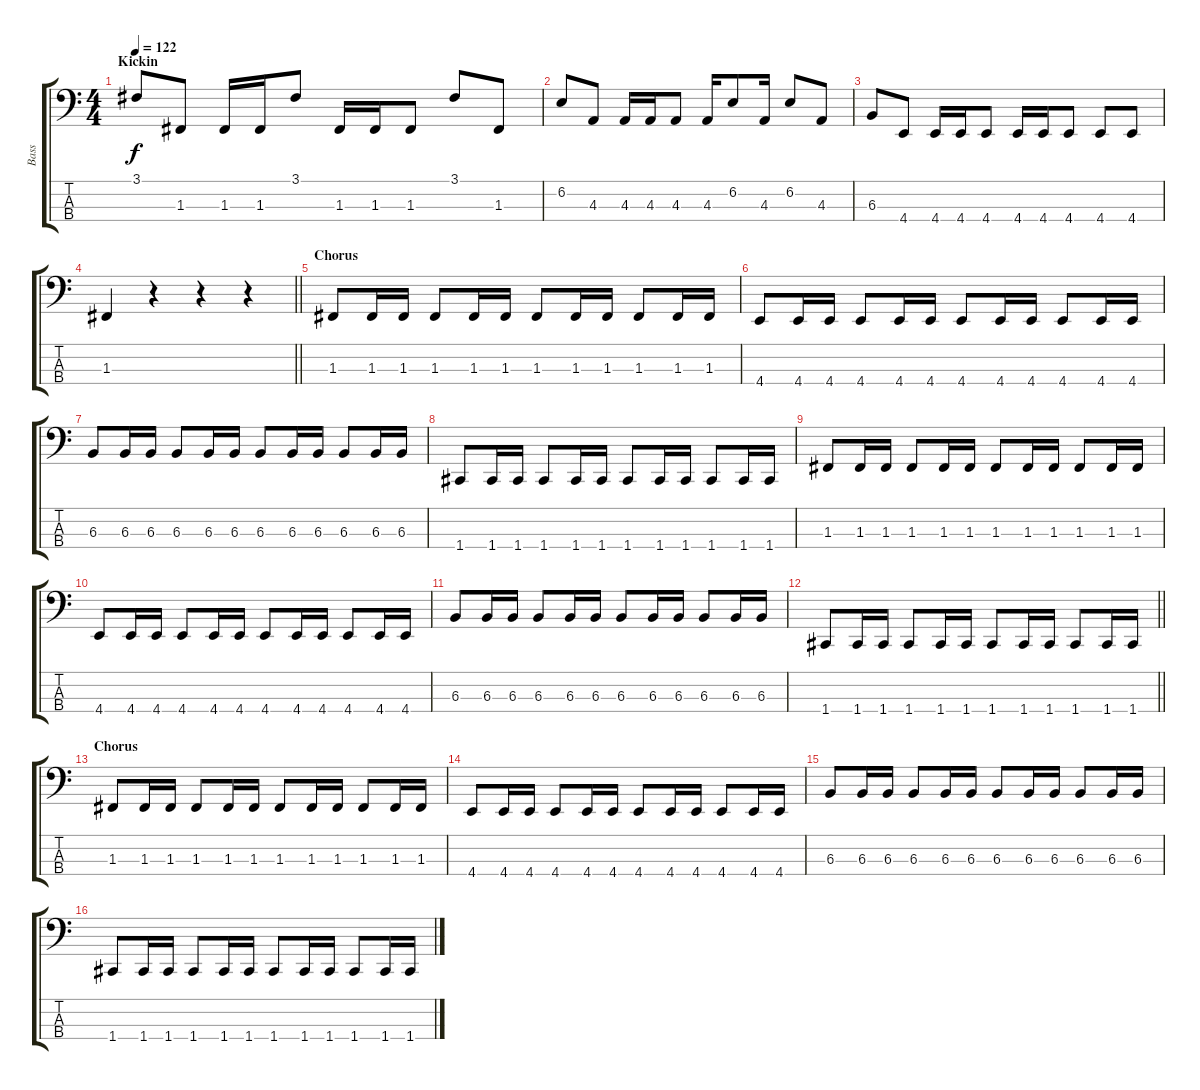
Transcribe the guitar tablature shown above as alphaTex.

\track ("Bass" "Bass") {instrument electricbasspick}
\staff {score tabs}
\tuning (Eb2 Bb1 F1 C1) {hide}
\ts (4 4)
\section ("" "Kickin")
\tempo 122
\clef f4
\ks c
3.1.8{dy f} 1.3.8 1.3.16 1.3.16 3.1.8 1.3.16 1.3.16 1.3.8 3.1.8 1.3.8 |
6.2.8 4.3.8 4.3.16 4.3.16 4.3.8 4.3.16 6.2.8 4.3.16 6.2.8 4.3.8 |
6.3.8 4.4.8 4.4.16 4.4.16 4.4.8 4.4.16 4.4.16 4.4.8 4.4.8 4.4.8 |
\barLineRight lightlight
1.3.4 r.4 r.4 r.4 |
\section ("" "Chorus")
1.3.8 1.3.16 1.3.16 1.3.8 1.3.16 1.3.16 1.3.8 1.3.16 1.3.16 1.3.8 1.3.16 1.3.16 |
4.4.8 4.4.16 4.4.16 4.4.8 4.4.16 4.4.16 4.4.8 4.4.16 4.4.16 4.4.8 4.4.16 4.4.16 |
6.3.8 6.3.16 6.3.16 6.3.8 6.3.16 6.3.16 6.3.8 6.3.16 6.3.16 6.3.8 6.3.16 6.3.16 |
1.4.8 1.4.16 1.4.16 1.4.8 1.4.16 1.4.16 1.4.8 1.4.16 1.4.16 1.4.8 1.4.16 1.4.16 |
1.3.8 1.3.16 1.3.16 1.3.8 1.3.16 1.3.16 1.3.8 1.3.16 1.3.16 1.3.8 1.3.16 1.3.16 |
4.4.8 4.4.16 4.4.16 4.4.8 4.4.16 4.4.16 4.4.8 4.4.16 4.4.16 4.4.8 4.4.16 4.4.16 |
6.3.8 6.3.16 6.3.16 6.3.8 6.3.16 6.3.16 6.3.8 6.3.16 6.3.16 6.3.8 6.3.16 6.3.16 |
\barLineRight lightlight
1.4.8 1.4.16 1.4.16 1.4.8 1.4.16 1.4.16 1.4.8 1.4.16 1.4.16 1.4.8 1.4.16 1.4.16 |
\section ("" "Chorus")
1.3.8 1.3.16 1.3.16 1.3.8 1.3.16 1.3.16 1.3.8 1.3.16 1.3.16 1.3.8 1.3.16 1.3.16 |
4.4.8 4.4.16 4.4.16 4.4.8 4.4.16 4.4.16 4.4.8 4.4.16 4.4.16 4.4.8 4.4.16 4.4.16 |
6.3.8 6.3.16 6.3.16 6.3.8 6.3.16 6.3.16 6.3.8 6.3.16 6.3.16 6.3.8 6.3.16 6.3.16 |
1.4.8 1.4.16 1.4.16 1.4.8 1.4.16 1.4.16 1.4.8 1.4.16 1.4.16 1.4.8 1.4.16 1.4.16
